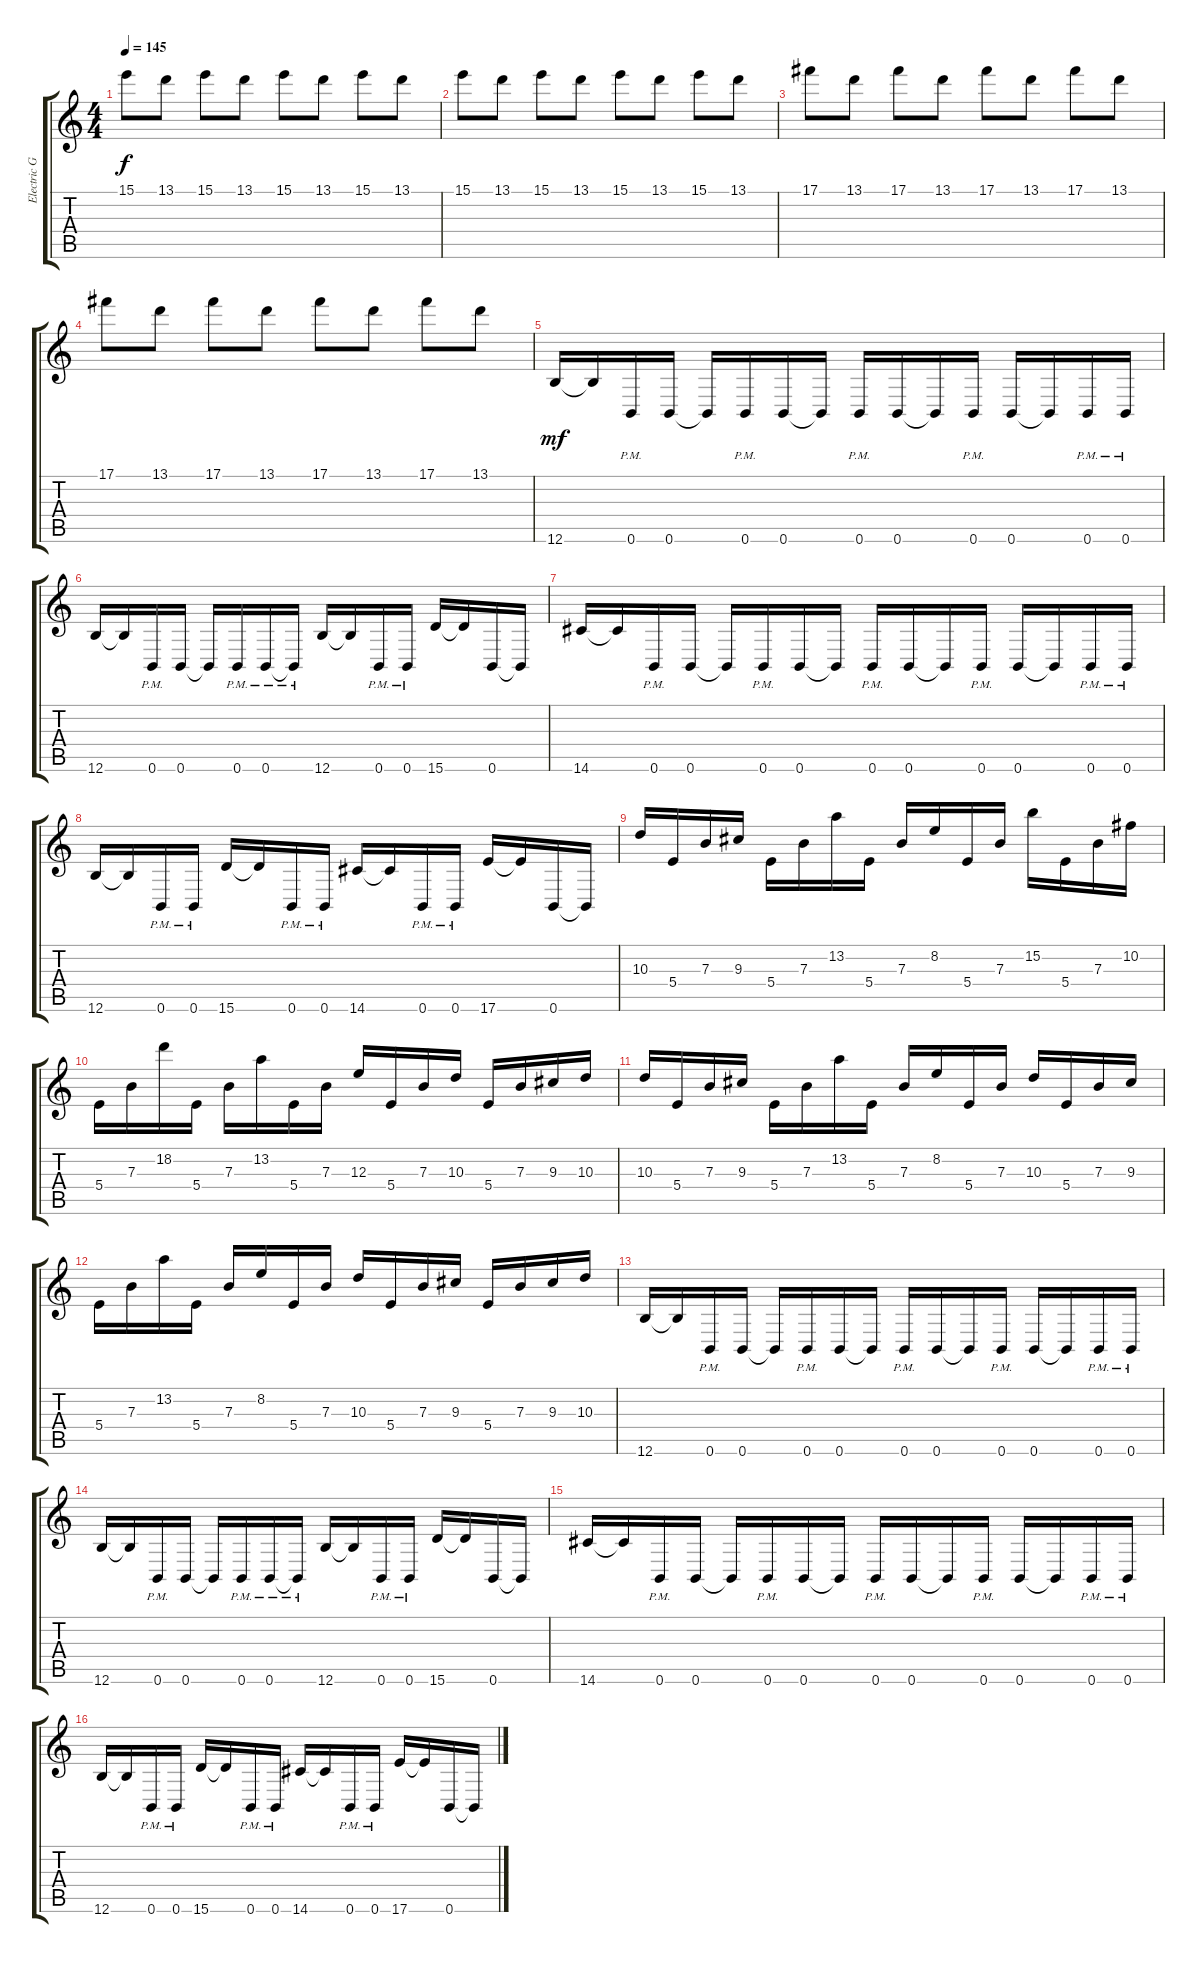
\track ("Electric Guitar" "Electric G") {instrument distortionguitar}
\staff {score tabs}
\tuning (Db4 Ab3 E3 B2 Gb2 B1) {hide}
\ts (4 4)
\tempo 145
\clef g2
\ks c
15.1.8{dy f} 13.1.8 15.1.8 13.1.8 15.1.8 13.1.8 15.1.8 13.1.8 |
15.1.8 13.1.8 15.1.8 13.1.8 15.1.8 13.1.8 15.1.8 13.1.8 |
17.1.8 13.1.8 17.1.8 13.1.8 17.1.8 13.1.8 17.1.8 13.1.8 |
17.1.8 13.1.8 17.1.8 13.1.8 17.1.8 13.1.8 17.1.8 13.1.8 |
12.6.16{dy mf} 12.6{t}.16 0.6{pm}.16 0.6.16 0.6{t}.16 0.6{pm}.16 0.6.16 0.6{t}.16 0.6{pm}.16 0.6.16 0.6{t}.16 0.6{pm}.16 0.6.16 0.6{t}.16 0.6{pm}.16 0.6{pm}.16 |
12.6.16 12.6{t}.16 0.6{pm}.16 0.6.16 0.6{t}.16 0.6{pm}.16 0.6{pm}.16 0.6{pm t}.16 12.6.16 12.6{t}.16 0.6{pm}.16 0.6{pm}.16 15.6.16 15.6{t}.16 0.6.16 0.6{t}.16 |
14.6.16 14.6{t}.16 0.6{pm}.16 0.6.16 0.6{t}.16 0.6{pm}.16 0.6.16 0.6{t}.16 0.6{pm}.16 0.6.16 0.6{t}.16 0.6{pm}.16 0.6.16 0.6{t}.16 0.6{pm}.16 0.6{pm}.16 |
12.6.16 12.6{t}.16 0.6{pm}.16 0.6{pm}.16 15.6.16 15.6{t}.16 0.6{pm}.16 0.6{pm}.16 14.6.16 14.6{t}.16 0.6{pm}.16 0.6{pm}.16 17.6.16 17.6{t}.16 0.6.16 0.6{t}.16 |
10.3.16 5.4.16 7.3.16 9.3.16 5.4.16 7.3.16 13.2.16 5.4.16 7.3.16 8.2.16 5.4.16 7.3.16 15.2.16 5.4.16 7.3.16 10.2.16 |
5.4.16 7.3.16 18.2.16 5.4.16 7.3.16 13.2.16 5.4.16 7.3.16 12.3.16 5.4.16 7.3.16 10.3.16 5.4.16 7.3.16 9.3.16 10.3.16 |
10.3.16 5.4.16 7.3.16 9.3.16 5.4.16 7.3.16 13.2.16 5.4.16 7.3.16 8.2.16 5.4.16 7.3.16 10.3.16 5.4.16 7.3.16 9.3.16 |
5.4.16 7.3.16 13.2.16 5.4.16 7.3.16 8.2.16 5.4.16 7.3.16 10.3.16 5.4.16 7.3.16 9.3.16 5.4.16 7.3.16 9.3.16 10.3.16 |
12.6.16 12.6{t}.16 0.6{pm}.16 0.6.16 0.6{t}.16 0.6{pm}.16 0.6.16 0.6{t}.16 0.6{pm}.16 0.6.16 0.6{t}.16 0.6{pm}.16 0.6.16 0.6{t}.16 0.6{pm}.16 0.6{pm}.16 |
12.6.16 12.6{t}.16 0.6{pm}.16 0.6.16 0.6{t}.16 0.6{pm}.16 0.6{pm}.16 0.6{pm t}.16 12.6.16 12.6{t}.16 0.6{pm}.16 0.6{pm}.16 15.6.16 15.6{t}.16 0.6.16 0.6{t}.16 |
14.6.16 14.6{t}.16 0.6{pm}.16 0.6.16 0.6{t}.16 0.6{pm}.16 0.6.16 0.6{t}.16 0.6{pm}.16 0.6.16 0.6{t}.16 0.6{pm}.16 0.6.16 0.6{t}.16 0.6{pm}.16 0.6{pm}.16 |
12.6.16 12.6{t}.16 0.6{pm}.16 0.6{pm}.16 15.6.16 15.6{t}.16 0.6{pm}.16 0.6{pm}.16 14.6.16 14.6{t}.16 0.6{pm}.16 0.6{pm}.16 17.6.16 17.6{t}.16 0.6.16 0.6{t}.16
